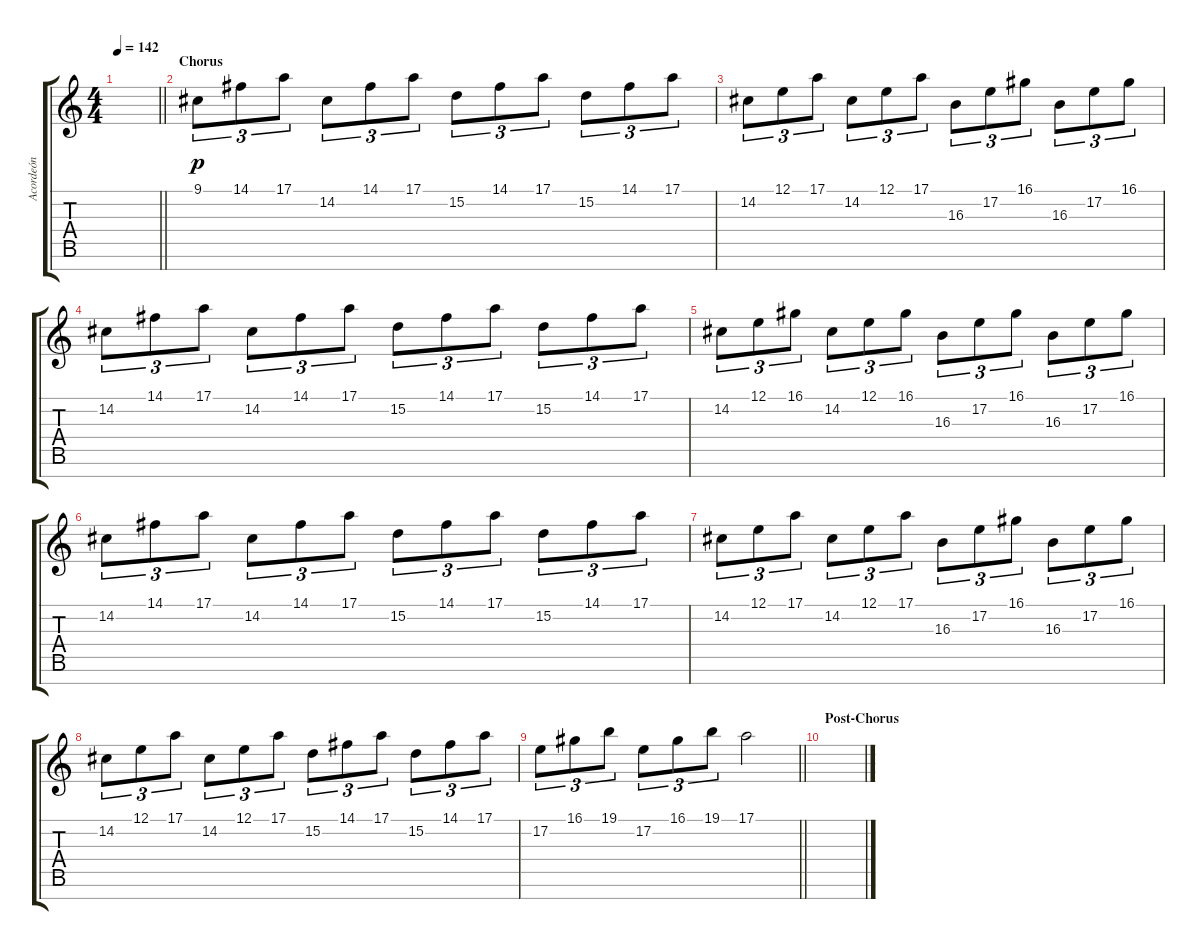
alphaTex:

\track ("Acordeón" "Acordeón") {instrument accordion}
\staff {score tabs}
\tuning (E4 B3 G3 D3 A2 E2 B1) {hide}
\ts (4 4)
\tempo 142
\clef g2
\barLineRight lightlight
\ks c
|
\section ("" "Chorus")
9.1.8{tu (3 2) dy p} 14.1.8{tu (3 2)} 17.1.8{tu (3 2)} 14.2.8{tu (3 2)} 14.1.8{tu (3 2)} 17.1.8{tu (3 2)} 15.2.8{tu (3 2)} 14.1.8{tu (3 2)} 17.1.8{tu (3 2)} 15.2.8{tu (3 2)} 14.1.8{tu (3 2)} 17.1.8{tu (3 2)} |
14.2.8{tu (3 2)} 12.1.8{tu (3 2)} 17.1.8{tu (3 2)} 14.2.8{tu (3 2)} 12.1.8{tu (3 2)} 17.1.8{tu (3 2)} 16.3.8{tu (3 2)} 17.2.8{tu (3 2)} 16.1.8{tu (3 2)} 16.3.8{tu (3 2)} 17.2.8{tu (3 2)} 16.1.8{tu (3 2)} |
14.2.8{tu (3 2)} 14.1.8{tu (3 2)} 17.1.8{tu (3 2)} 14.2.8{tu (3 2)} 14.1.8{tu (3 2)} 17.1.8{tu (3 2)} 15.2.8{tu (3 2)} 14.1.8{tu (3 2)} 17.1.8{tu (3 2)} 15.2.8{tu (3 2)} 14.1.8{tu (3 2)} 17.1.8{tu (3 2)} |
14.2.8{tu (3 2)} 12.1.8{tu (3 2)} 16.1.8{tu (3 2)} 14.2.8{tu (3 2)} 12.1.8{tu (3 2)} 16.1.8{tu (3 2)} 16.3.8{tu (3 2)} 17.2.8{tu (3 2)} 16.1.8{tu (3 2)} 16.3.8{tu (3 2)} 17.2.8{tu (3 2)} 16.1.8{tu (3 2)} |
14.2.8{tu (3 2)} 14.1.8{tu (3 2)} 17.1.8{tu (3 2)} 14.2.8{tu (3 2)} 14.1.8{tu (3 2)} 17.1.8{tu (3 2)} 15.2.8{tu (3 2)} 14.1.8{tu (3 2)} 17.1.8{tu (3 2)} 15.2.8{tu (3 2)} 14.1.8{tu (3 2)} 17.1.8{tu (3 2)} |
14.2.8{tu (3 2)} 12.1.8{tu (3 2)} 17.1.8{tu (3 2)} 14.2.8{tu (3 2)} 12.1.8{tu (3 2)} 17.1.8{tu (3 2)} 16.3.8{tu (3 2)} 17.2.8{tu (3 2)} 16.1.8{tu (3 2)} 16.3.8{tu (3 2)} 17.2.8{tu (3 2)} 16.1.8{tu (3 2)} |
14.2.8{tu (3 2)} 12.1.8{tu (3 2)} 17.1.8{tu (3 2)} 14.2.8{tu (3 2)} 12.1.8{tu (3 2)} 17.1.8{tu (3 2)} 15.2.8{tu (3 2)} 14.1.8{tu (3 2)} 17.1.8{tu (3 2)} 15.2.8{tu (3 2)} 14.1.8{tu (3 2)} 17.1.8{tu (3 2)} |
\barLineRight lightlight
17.2.8{tu (3 2)} 16.1.8{tu (3 2)} 19.1.8{tu (3 2)} 17.2.8{tu (3 2)} 16.1.8{tu (3 2)} 19.1.8{tu (3 2)} 17.1.2 |
\section ("" "Post-Chorus")
